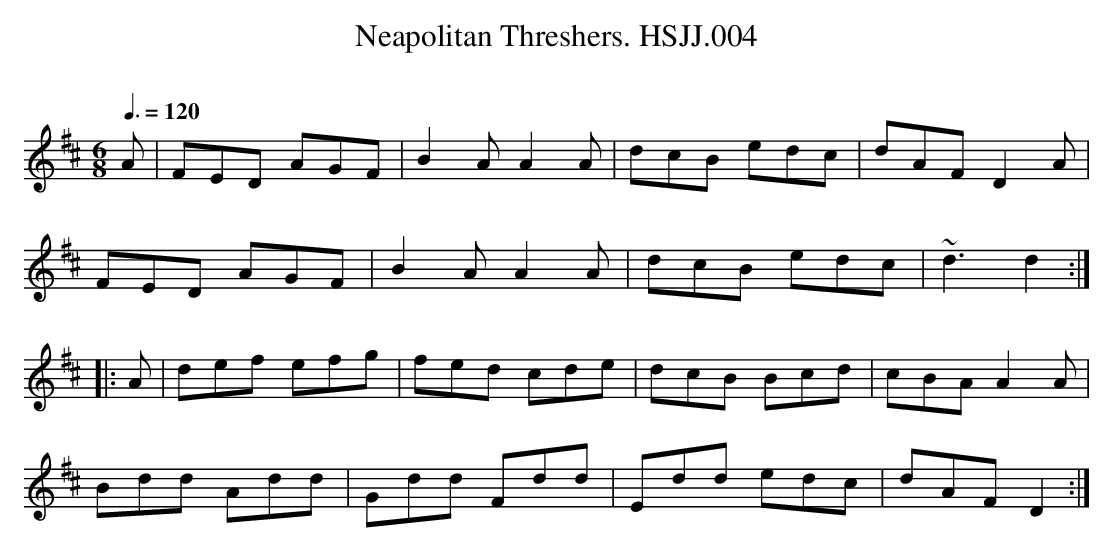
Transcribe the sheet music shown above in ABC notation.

X:1
T:Neapolitan Threshers. HSJJ.004
M:6/8
L:1/8
Q:3/8=120
O:
K:D
A|FED AGF|B2AA2A|dcB edc|dAF D2A|
FED AGF|B2AA2A|dcB edc|~d3d2:|
|:A|def efg|fed cde|dcB Bcd|cBAA2A|
Bdd Add|Gdd Fdd|Edd edc|dAFD2:|
